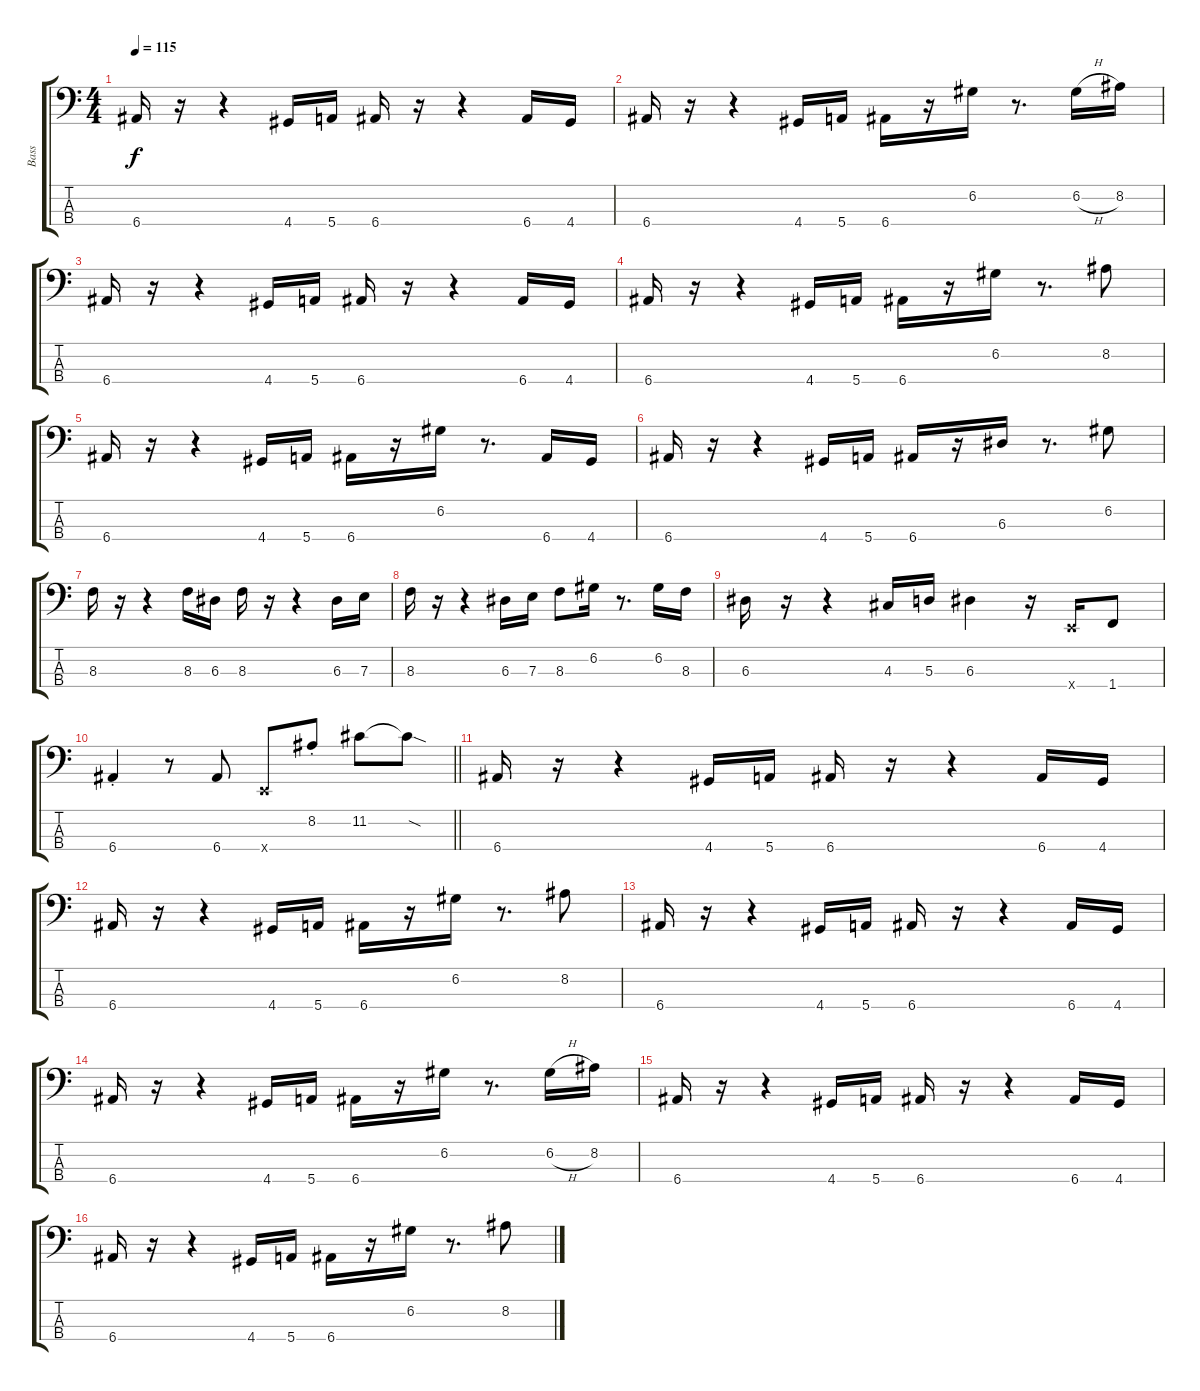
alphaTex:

\track ("Bass" "Bass") {instrument electricbassfinger}
\staff {score tabs}
\tuning (G2 D2 A1 E1) {hide}
\ts (4 4)
\tempo 115
\clef f4
\ks c
6.4.16{dy f} r.16 r.4 4.4.16 5.4.16 6.4.16 r.16 r.4 6.4.16 4.4.16 |
6.4.16 r.16 r.4 4.4.16 5.4.16 6.4.16 r.16 6.2.16 r.8{d} 6.2{h}.16 8.2.16 |
6.4.16 r.16 r.4 4.4.16 5.4.16 6.4.16 r.16 r.4 6.4.16 4.4.16 |
6.4.16 r.16 r.4 4.4.16 5.4.16 6.4.16 r.16 6.2.16 r.8{d} 8.2.8 |
6.4.16 r.16 r.4 4.4.16 5.4.16 6.4.16 r.16 6.2.16 r.8{d} 6.4.16 4.4.16 |
6.4.16 r.16 r.4 4.4.16 5.4.16 6.4.16 r.16 6.3.16 r.8{d} 6.2.8 |
8.3.16 r.16 r.4 8.3.16 6.3.16 8.3.16 r.16 r.4 6.3.16 7.3.16 |
8.3.16 r.16 r.4 6.3.16 7.3.16 8.3.8 6.2.16 r.8{d} 6.2.16 8.3.16 |
6.3.16 r.16 r.4 4.3.16 5.3.16 6.3.4 r.16 0.4{x}.16 1.4.8 |
\barLineRight lightlight
6.4{st}.4 r.8 6.4.8 0.4{x}.8 8.2{st}.8 11.2.8 11.2{sod t}.8 |
6.4.16 r.16 r.4 4.4.16 5.4.16 6.4.16 r.16 r.4 6.4.16 4.4.16 |
6.4.16 r.16 r.4 4.4.16 5.4.16 6.4.16 r.16 6.2.16 r.8{d} 8.2.8 |
6.4.16 r.16 r.4 4.4.16 5.4.16 6.4.16 r.16 r.4 6.4.16 4.4.16 |
6.4.16 r.16 r.4 4.4.16 5.4.16 6.4.16 r.16 6.2.16 r.8{d} 6.2{h}.16 8.2.16 |
6.4.16 r.16 r.4 4.4.16 5.4.16 6.4.16 r.16 r.4 6.4.16 4.4.16 |
6.4.16 r.16 r.4 4.4.16 5.4.16 6.4.16 r.16 6.2.16 r.8{d} 8.2.8
